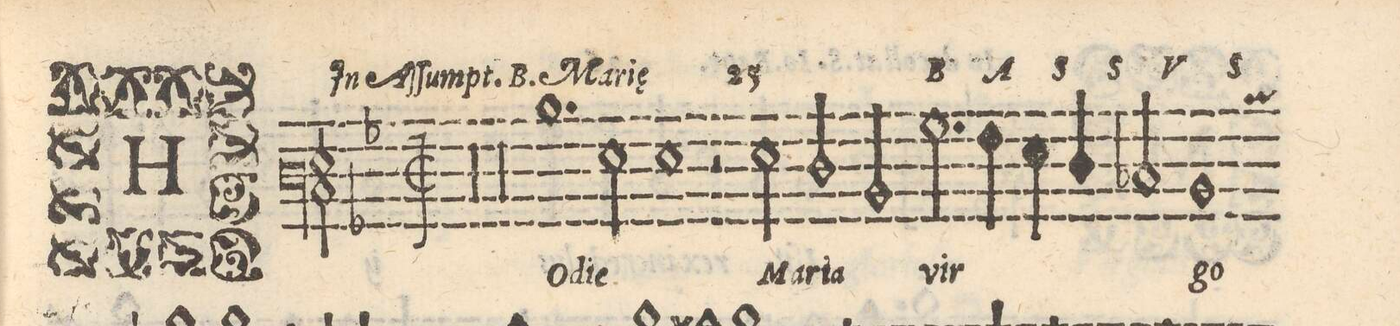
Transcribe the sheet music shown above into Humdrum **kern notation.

**kern	**text
*I"BASSUS	*
*clefF3	*
*k[b-]	*
*met(C|)	*
*M2/2	*
1r	.
=2-	=2-
1r	.
=3-	=3-
1r	.
=4-	=4-
1r	.
=5-	=5-
1r	.
=6-	=6-
1r	.
=7-	=7-
1r	.
=8-	=8-
1r	.
=9-	=9-
1.d	HO-
=10-	=10-
2G\	-di-
=11-	=11-
1G	-e
=12-	=12-
2r	.
2G\	Ma-
=13-	=13-
2F/	-ri-
2D/	-a
=14-	=14-
2.B-\	vir-
4A\	.
=15-	=15-
4G\	.
4F/	.
2E-X/	.
=16-	=16-
1D	go
*-	*-
